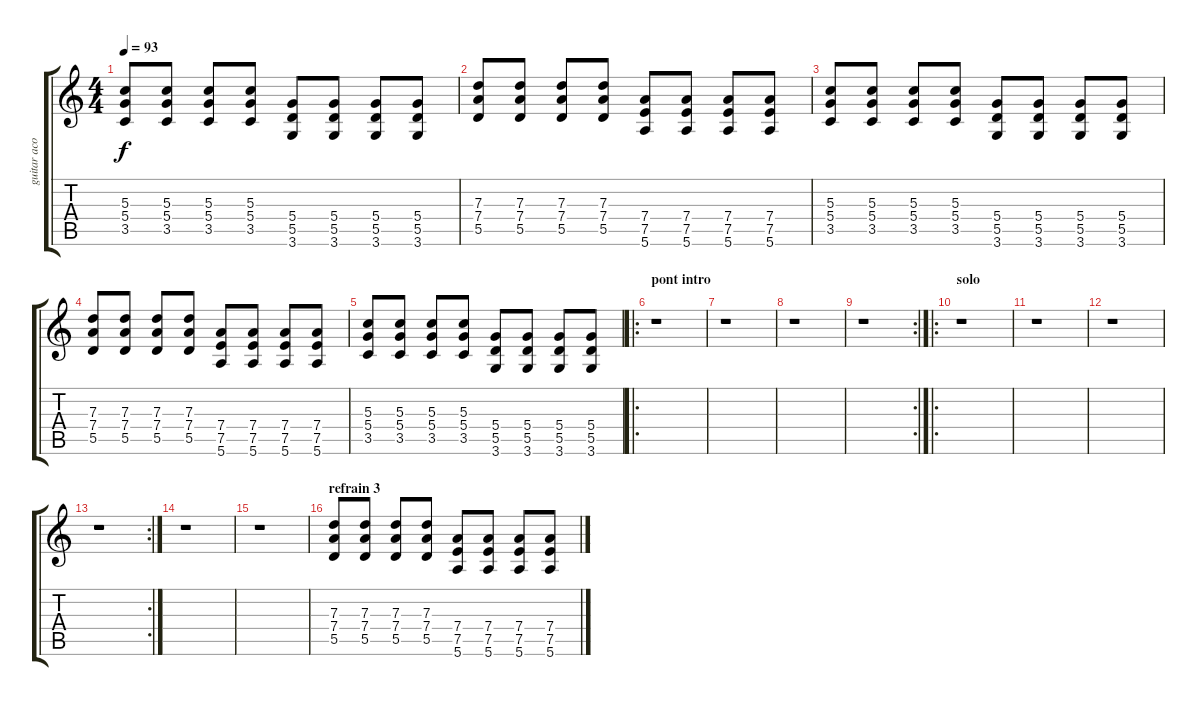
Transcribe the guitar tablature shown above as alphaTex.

\track ("guitar acoustic" "guitar aco") {instrument acousticguitarsteel}
\staff {score tabs}
\tuning (E4 B3 G3 D3 A2 E2) {hide}
\ts (4 4)
\tempo 93
\clef g2
\ks c
(5.3 5.4 3.5).8{dy f} (5.3 5.4 3.5).8 (5.3 5.4 3.5).8 (5.3 5.4 3.5).8 (5.4 5.5 3.6).8 (5.4 5.5 3.6).8 (5.4 5.5 3.6).8 (5.4 5.5 3.6).8 |
(7.3 7.4 5.5).8 (7.3 7.4 5.5).8 (7.3 7.4 5.5).8 (7.3 7.4 5.5).8 (7.4 7.5 5.6).8 (7.4 7.5 5.6).8 (7.4 7.5 5.6).8 (7.4 7.5 5.6).8 |
(5.3 5.4 3.5).8 (5.3 5.4 3.5).8 (5.3 5.4 3.5).8 (5.3 5.4 3.5).8 (5.4 5.5 3.6).8 (5.4 5.5 3.6).8 (5.4 5.5 3.6).8 (5.4 5.5 3.6).8 |
(7.3 7.4 5.5).8 (7.3 7.4 5.5).8 (7.3 7.4 5.5).8 (7.3 7.4 5.5).8 (7.4 7.5 5.6).8 (7.4 7.5 5.6).8 (7.4 7.5 5.6).8 (7.4 7.5 5.6).8 |
(5.3 5.4 3.5).8 (5.3 5.4 3.5).8 (5.3 5.4 3.5).8 (5.3 5.4 3.5).8 (5.4 5.5 3.6).8 (5.4 5.5 3.6).8 (5.4 5.5 3.6).8 (5.4 5.5 3.6).8 |
\ro
\section ("" "pont intro")
r.1 |
r.1 |
r.1 |
\rc 2
r.1 |
\ro
\section ("" "solo")
r.1 |
r.1 |
r.1 |
\rc 2
r.1 |
r.1 |
r.1 |
\section ("" "refrain 3")
(7.3 7.4 5.5).8 (7.3 7.4 5.5).8 (7.3 7.4 5.5).8 (7.3 7.4 5.5).8 (7.4 7.5 5.6).8 (7.4 7.5 5.6).8 (7.4 7.5 5.6).8 (7.4 7.5 5.6).8
